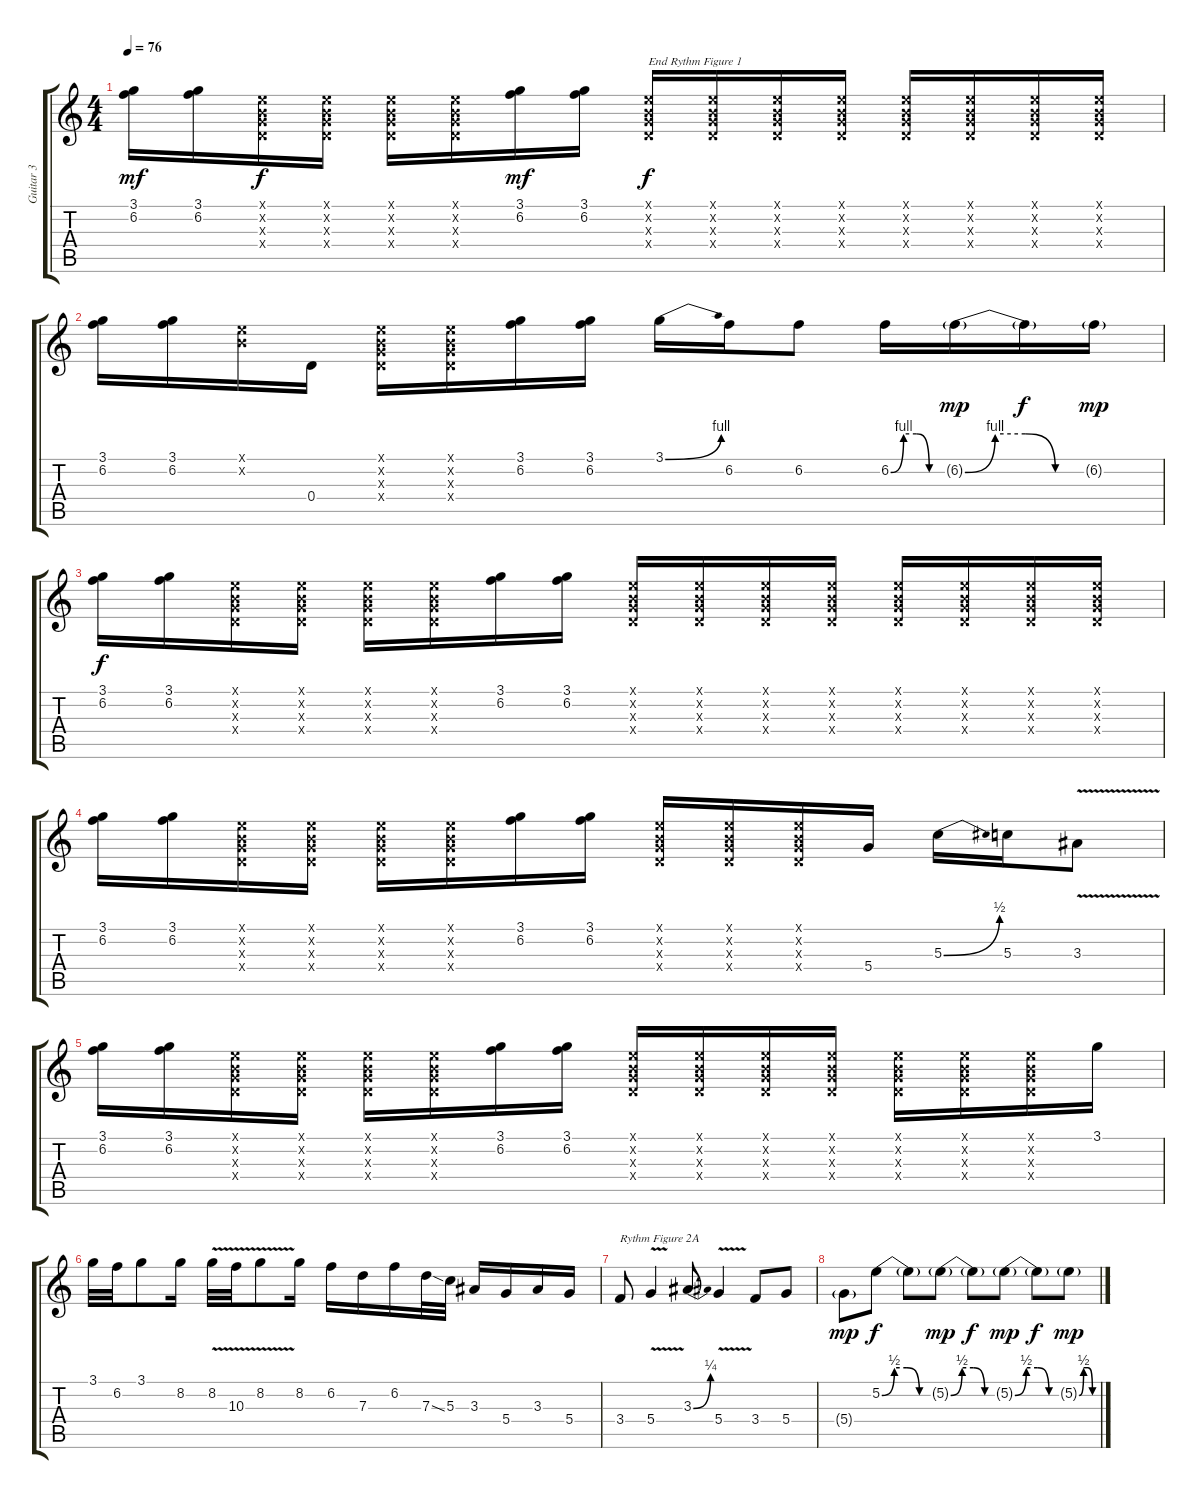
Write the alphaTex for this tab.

\track ("Guitar 3" "Guitar 3") {instrument distortionguitar}
\staff {score tabs}
\tuning (E4 B3 G3 D3 A2 E2) {hide}
\ts (4 4)
\tempo 76
\clef g2
\ks c
(3.1 6.2).16{dy mf} (3.1 6.2).16 (0.1{x} 0.2{x} 0.3{x} 0.4{x}).16{dy f} (0.1{x} 0.2{x} 0.3{x} 0.4{x}).16 (0.1{x} 0.2{x} 0.3{x} 0.4{x}).16 (0.1{x} 0.2{x} 0.3{x} 0.4{x}).16 (3.1 6.2).16{dy mf} (3.1 6.2).16 (0.1{x} 0.2{x} 0.3{x} 0.4{x}).16{txt "End Rythm Figure 1" dy f} (0.1{x} 0.2{x} 0.3{x} 0.4{x}).16 (0.1{x} 0.2{x} 0.3{x} 0.4{x}).16 (0.1{x} 0.2{x} 0.3{x} 0.4{x}).16 (0.1{x} 0.2{x} 0.3{x} 0.4{x}).16 (0.1{x} 0.2{x} 0.3{x} 0.4{x}).16 (0.1{x} 0.2{x} 0.3{x} 0.4{x}).16 (0.1{x} 0.2{x} 0.3{x} 0.4{x}).16 |
(3.1 6.2).16 (3.1 6.2).16 (0.1{x} 0.2{x}).16 0.4.16 (0.1{x} 0.2{x} 0.3{x} 0.4{x}).16 (0.1{x} 0.2{x} 0.3{x} 0.4{x}).16 (3.1 6.2).16 (3.1 6.2).16 3.1{be (bend 0 0 60 4)}.16 6.2.16 6.2.8 6.2{be (custom 0 0 15 4 30 4 45 0 60 0)}.16 6.2{be (custom 0 0 15 4 30 4 45 0 60 0) g}.16{dy mp} 6.2{t}.16{dy f} 6.2{g}.16{dy mp} |
(3.1 6.2).16{dy f} (3.1 6.2).16 (0.1{x} 0.2{x} 0.3{x} 0.4{x}).16 (0.1{x} 0.2{x} 0.3{x} 0.4{x}).16 (0.1{x} 0.2{x} 0.3{x} 0.4{x}).16 (0.1{x} 0.2{x} 0.3{x} 0.4{x}).16 (3.1 6.2).16 (3.1 6.2).16 (0.1{x} 0.2{x} 0.3{x} 0.4{x}).16 (0.1{x} 0.2{x} 0.3{x} 0.4{x}).16 (0.1{x} 0.2{x} 0.3{x} 0.4{x}).16 (0.1{x} 0.2{x} 0.3{x} 0.4{x}).16 (0.1{x} 0.2{x} 0.3{x} 0.4{x}).16 (0.1{x} 0.2{x} 0.3{x} 0.4{x}).16 (0.1{x} 0.2{x} 0.3{x} 0.4{x}).16 (0.1{x} 0.2{x} 0.3{x} 0.4{x}).16 |
(3.1 6.2).16 (3.1 6.2).16 (0.1{x} 0.2{x} 0.3{x} 0.4{x}).16 (0.1{x} 0.2{x} 0.3{x} 0.4{x}).16 (0.1{x} 0.2{x} 0.3{x} 0.4{x}).16 (0.1{x} 0.2{x} 0.3{x} 0.4{x}).16 (3.1 6.2).16 (3.1 6.2).16 (0.1{x} 0.2{x} 0.3{x} 0.4{x}).16 (0.1{x} 0.2{x} 0.3{x} 0.4{x}).16 (0.1{x} 0.2{x} 0.3{x} 0.4{x}).16 5.4.16 5.3{be (bend 0 0 60 2)}.16 5.3.16 3.3{v}.8 |
(3.1 6.2).16 (3.1 6.2).16 (0.1{x} 0.2{x} 0.3{x} 0.4{x}).16 (0.1{x} 0.2{x} 0.3{x} 0.4{x}).16 (0.1{x} 0.2{x} 0.3{x} 0.4{x}).16 (0.1{x} 0.2{x} 0.3{x} 0.4{x}).16 (3.1 6.2).16 (3.1 6.2).16 (0.1{x} 0.2{x} 0.3{x} 0.4{x}).16 (0.1{x} 0.2{x} 0.3{x} 0.4{x}).16 (0.1{x} 0.2{x} 0.3{x} 0.4{x}).16 (0.1{x} 0.2{x} 0.3{x} 0.4{x}).16 (0.1{x} 0.2{x} 0.3{x} 0.4{x}).16 (0.1{x} 0.2{x} 0.3{x} 0.4{x}).16 (0.1{x} 0.2{x} 0.3{x} 0.4{x}).16 3.1.16 |
3.1.32 6.2.32 3.1.8 8.2.16 8.2{v}.32 10.3{v}.32 8.2{v}.8 8.2.16 6.2.16 7.3.16 6.2.16 7.3{ss}.32 5.3.32 3.3.16 5.4.16 3.3.16 5.4.16 |
3.4.8{txt "Rythm Figure 2A"} 5.4{v}.4 3.3{be (bend 0 0 60 1)}.8 5.4{v}.4 3.4.8 5.4.8 |
5.4{g}.8{dy mp} 5.2{be (custom 0 0 15 2 30 2 45 0 60 0)}.8{dy f} 5.2{t}.8 5.2{be (custom 0 0 15 2 30 2 45 0 60 0) g}.8{dy mp} 5.2{t}.8{dy f} 5.2{be (custom 0 0 15 2 30 2 45 0 60 0) g}.8{dy mp} 5.2{t}.8{dy f} 5.2{be (custom 0 0 15 2 30 2 45 0 60 0) g}.8{dy mp}
